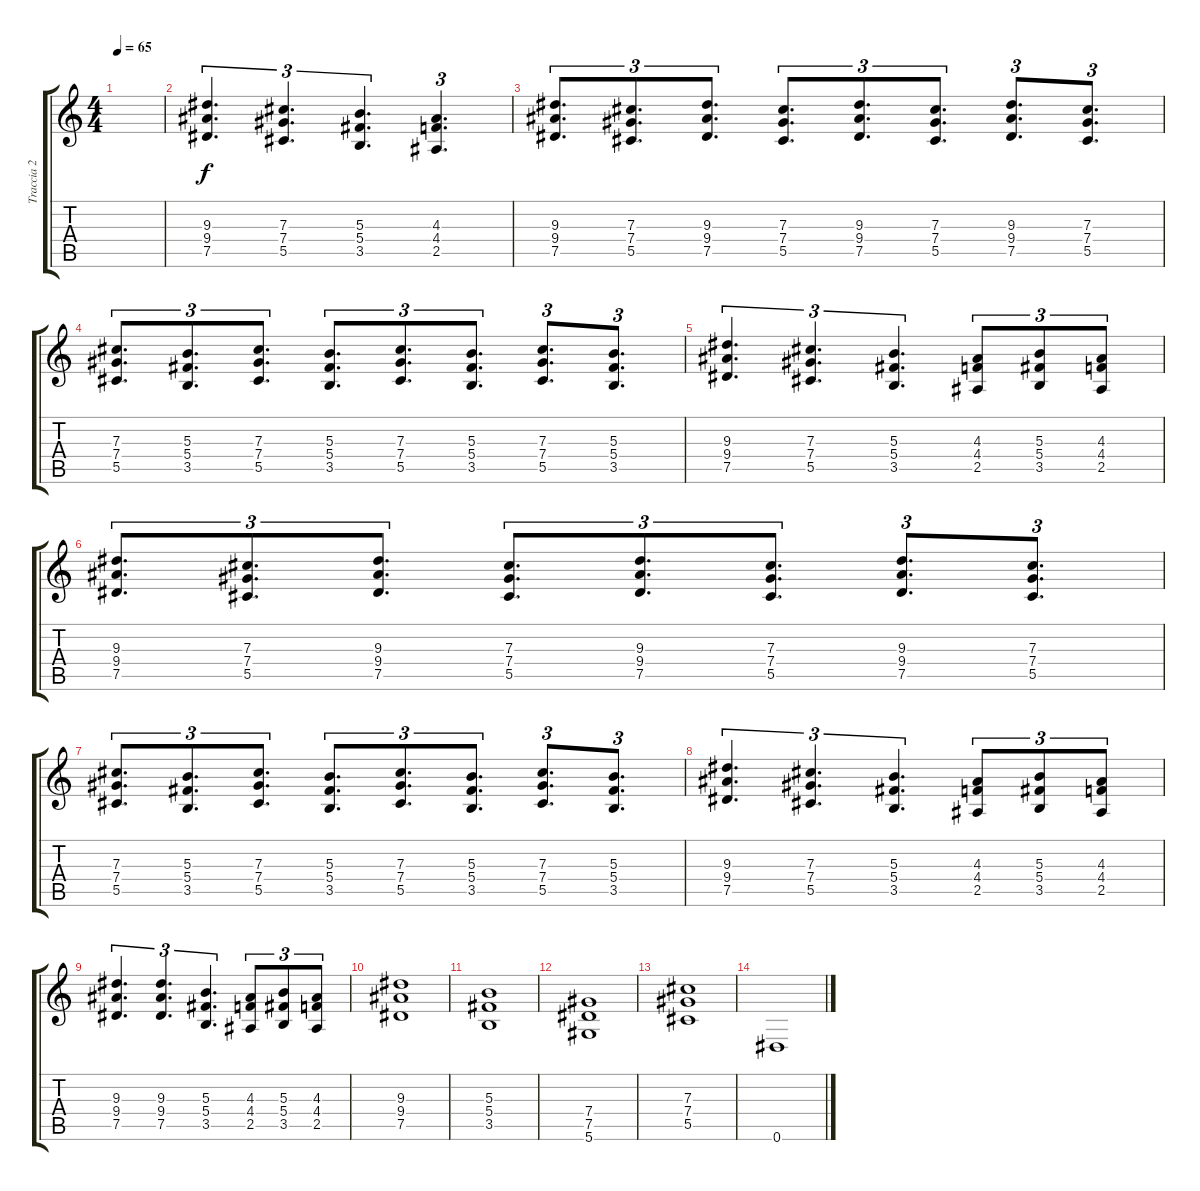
\track ("Traccia 2" "Traccia 2") {instrument distortionguitar}
\staff {score tabs}
\tuning (Eb4 Bb3 Gb3 Db3 Ab2 Eb2) {hide}
\ts (4 4)
\tempo 65
\clef g2
\ks c
|
(9.3 9.4 7.5).4{d tu (3 2)} (7.3 7.4 5.5).4{d tu (3 2)} (5.3 5.4 3.5).4{d tu (3 2)} (4.3 4.4 2.5).4{d tu (3 2)} |
(9.3 9.4 7.5).8{d tu (3 2)} (7.3 7.4 5.5).8{d tu (3 2)} (9.3 9.4 7.5).8{d tu (3 2)} (7.3 7.4 5.5).8{d tu (3 2)} (9.3 9.4 7.5).8{d tu (3 2)} (7.3 7.4 5.5).8{d tu (3 2)} (9.3 9.4 7.5).8{d tu (3 2)} (7.3 7.4 5.5).8{d tu (3 2)} |
(7.3 7.4 5.5).8{d tu (3 2)} (5.3 5.4 3.5).8{d tu (3 2)} (7.3 7.4 5.5).8{d tu (3 2)} (5.3 5.4 3.5).8{d tu (3 2)} (7.3 7.4 5.5).8{d tu (3 2)} (5.3 5.4 3.5).8{d tu (3 2)} (7.3 7.4 5.5).8{d tu (3 2)} (5.3 5.4 3.5).8{d tu (3 2)} |
(9.3 9.4 7.5).4{d tu (3 2)} (7.3 7.4 5.5).4{d tu (3 2)} (5.3 5.4 3.5).4{d tu (3 2)} (4.3 4.4 2.5).8{tu (3 2)} (5.3 5.4 3.5).8{tu (3 2)} (4.3 4.4 2.5).8{tu (3 2)} |
(9.3 9.4 7.5).8{d tu (3 2)} (7.3 7.4 5.5).8{d tu (3 2)} (9.3 9.4 7.5).8{d tu (3 2)} (7.3 7.4 5.5).8{d tu (3 2)} (9.3 9.4 7.5).8{d tu (3 2)} (7.3 7.4 5.5).8{d tu (3 2)} (9.3 9.4 7.5).8{d tu (3 2)} (7.3 7.4 5.5).8{d tu (3 2)} |
(7.3 7.4 5.5).8{d tu (3 2)} (5.3 5.4 3.5).8{d tu (3 2)} (7.3 7.4 5.5).8{d tu (3 2)} (5.3 5.4 3.5).8{d tu (3 2)} (7.3 7.4 5.5).8{d tu (3 2)} (5.3 5.4 3.5).8{d tu (3 2)} (7.3 7.4 5.5).8{d tu (3 2)} (5.3 5.4 3.5).8{d tu (3 2)} |
(9.3 9.4 7.5).4{d tu (3 2)} (7.3 7.4 5.5).4{d tu (3 2)} (5.3 5.4 3.5).4{d tu (3 2)} (4.3 4.4 2.5).8{tu (3 2)} (5.3 5.4 3.5).8{tu (3 2)} (4.3 4.4 2.5).8{tu (3 2)} |
(9.3 9.4 7.5).4{d tu (3 2)} (9.3 9.4 7.5).4{d tu (3 2)} (5.3 5.4 3.5).4{d tu (3 2)} (4.3 4.4 2.5).8{tu (3 2)} (5.3 5.4 3.5).8{tu (3 2)} (4.3 4.4 2.5).8{tu (3 2)} |
(9.3 9.4 7.5).1 |
(5.3 5.4 3.5).1 |
(7.4 7.5 5.6).1 |
(7.3 7.4 5.5).1 |
0.6.1
